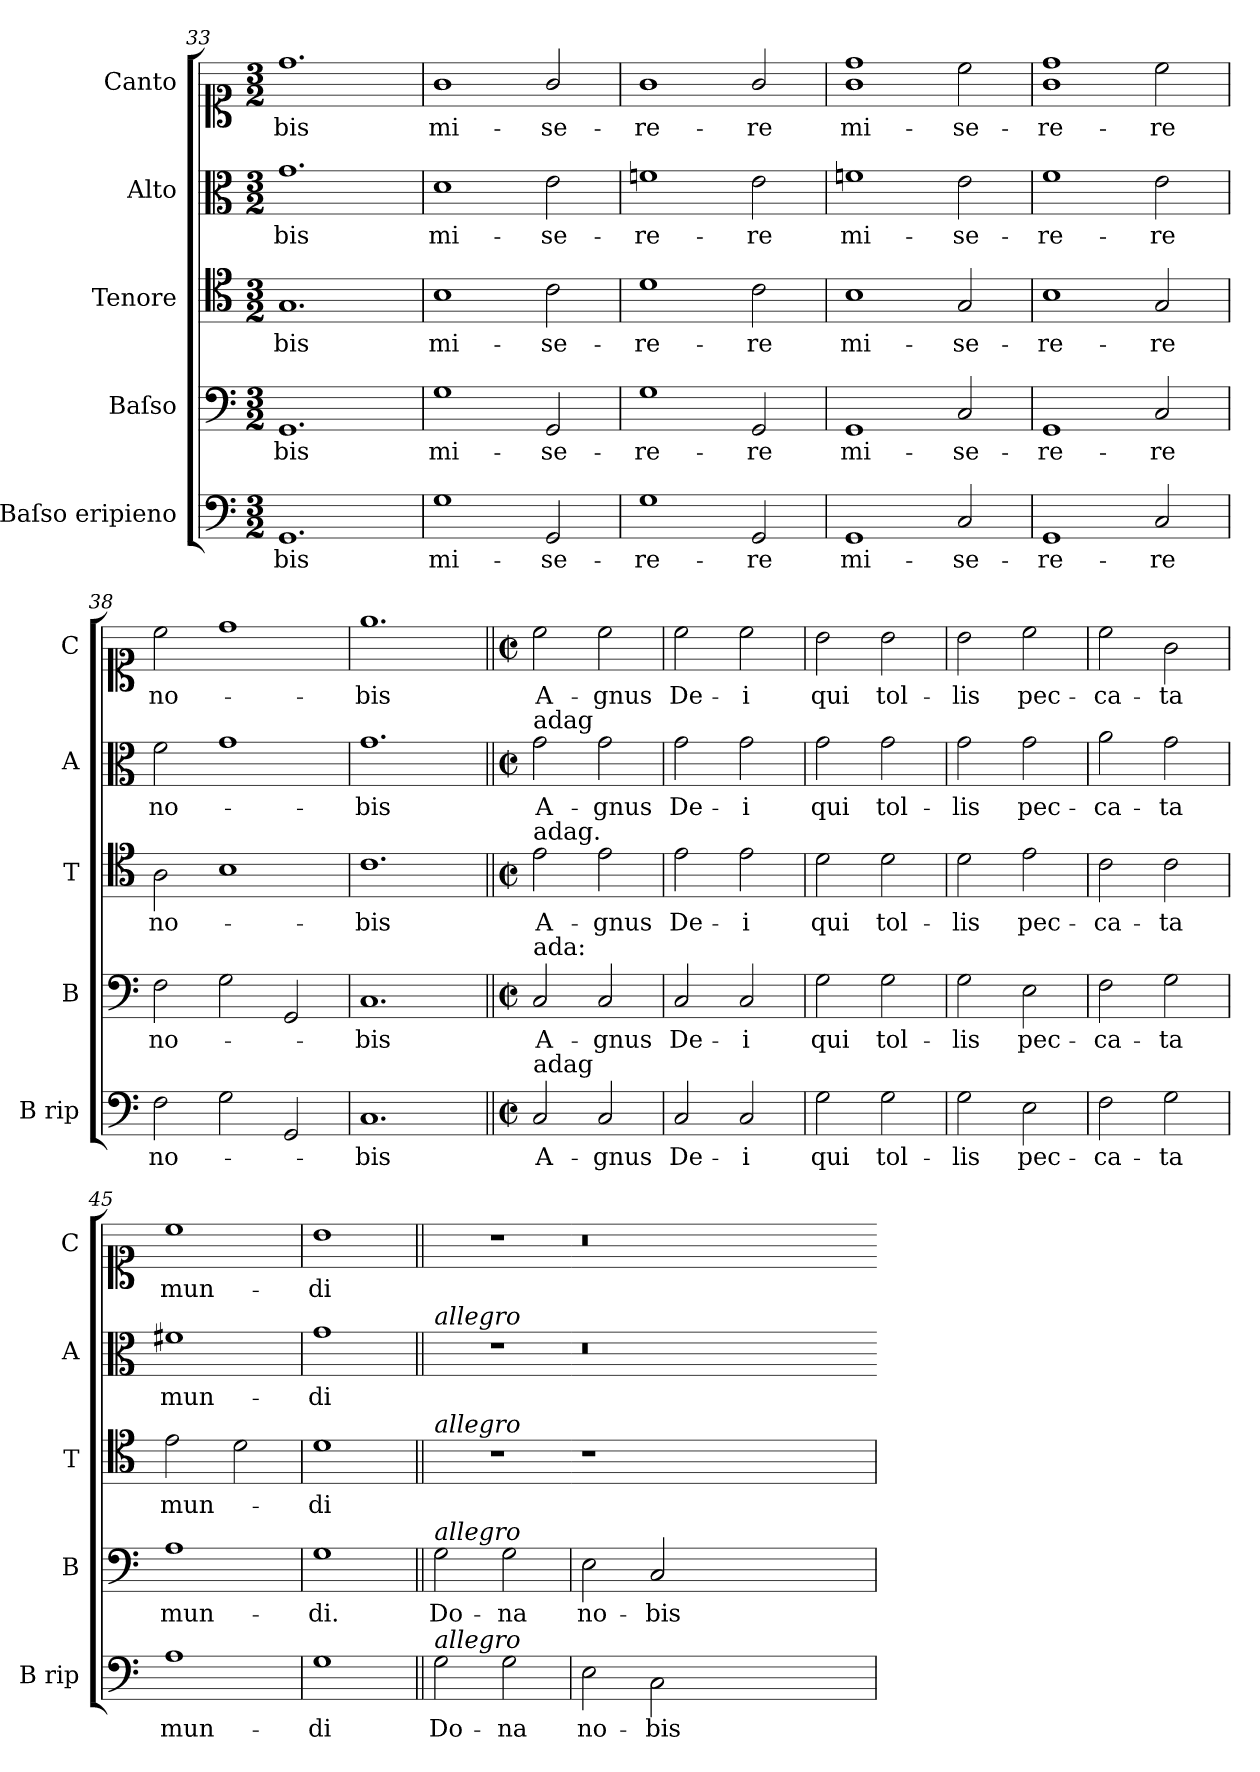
**kern	**text	**kern	**text	**kern	**text	**kern	**text	**kern	**text
*part5	*part5	*part4	*part4	*part3	*part3	*part2	*part2	*part1	*part1
*staff5	*staff5	*staff4	*staff4	*staff3	*staff3	*staff2	*staff2	*staff1	*staff1
*I"Baſso eripieno	*	*I"Baſso	*	*I"Tenore	*	*I"Alto	*	*I"Canto	*
*I'B rip	*	*I'B	*	*I'T	*	*I'A	*	*I'C	*
*clefF4	*	*clefF4	*	*clefC4	*	*clefC3	*	*clefC1	*
*k[]	*	*k[]	*	*k[]	*	*k[]	*	*k[]	*
*M3/2	*	*M3/2	*	*M3/2	*	*M3/2	*	*M3/2	*
=33	=33	=33	=33	=33	=33	=33	=33	=33	=33
1.GG	-bis	1.GG	-bis	1.G	-bis	1.g	-bis	1.dd	-bis
=34	=34	=34	=34	=34	=34	=34	=34	=34	=34
1G	mi-	1G	mi-	1B	mi-	1d	mi-	1g	mi-
2GG/	-se-	2GG/	-se-	2c\	-se-	2e\	-se-	2g/	-se-
=35	=35	=35	=35	=35	=35	=35	=35	=35	=35
1G	-re-	1G	-re-	1d	-re-	1fn	-re-	1g	-re-
2GG/	-re	2GG/	-re	2c\	-re	2e\	-re	2g/	-re
=36	=36	=36	=36	=36	=36	=36	=36	=36	=36
!	!LO:LY:i	!	!LO:LY:i	!	!LO:LY:i	!	!LO:LY:i	!	!LO:LY:i
1GG	mi-	1GG	mi-	1B	mi-	1fn	mi-	1g 1dd	mi-
!	!LO:LY:i	!	!LO:LY:i	!	!LO:LY:i	!	!LO:LY:i	!	!LO:LY:i
2C/	-se-	2C/	-se-	2G/	-se-	2e\	-se-	2cc\	-se-
=37	=37	=37	=37	=37	=37	=37	=37	=37	=37
!	!LO:LY:i	!	!LO:LY:i	!	!LO:LY:i	!	!LO:LY:i	!	!LO:LY:i
1GG	-re-	1GG	-re-	1B	-re-	1f	-re-	1g 1dd	-re-
!	!LO:LY:i	!	!LO:LY:i	!	!LO:LY:i	!	!LO:LY:i	!	!LO:LY:i
2C/	-re	2C/	-re	2G/	-re	2e\	-re	2cc\	-re
=38	=38	=38	=38	=38	=38	=38	=38	=38	=38
2F\	no-	2F\	no-	2A\	no-	2f\	no-	2cc\	no-
2G\	.	2G\	.	1B	.	1g	.	1dd	.
2GG/	.	2GG/	.	.	.	.	.	.	.
=39	=39	=39	=39	=39	=39	=39	=39	=39	=39
1.C	-bis	1.C	-bis	1.c	-bis	1.g	-bis	1.ee	-bis
=40||	=40||	=40||	=40||	=40||	=40||	=40||	=40||	=40||	=40||
*M2/2	*	*M2/2	*	*M2/2	*	*M2/2	*	*M2/2	*
*met(c|)	*	*met(c|)	*	*met(c|)	*	*met(c|)	*	*met(c|)	*
!	!	!	!	!	!	!LO:TX:a:t=adag	!	!	!
!	!	!	!	!LO:TX:a:t=adag.	!	!	!	!	!
!	!	!LO:TX:a:t=ada&colon;	!	!	!	!	!	!	!
!LO:TX:a:t=adag	!	!	!	!	!	!	!	!	!
2C/	A-	2C/	A-	2e\	A-	2g\	A-	2cc\	A-
2C/	-gnus	2C/	-gnus	2e\	-gnus	2g\	-gnus	2cc\	-gnus
=41	=41	=41	=41	=41	=41	=41	=41	=41	=41
2C/	De-	2C/	De-	2e\	De-	2g\	De-	2cc\	De-
2C/	-i	2C/	-i	2e\	-i	2g\	-i	2cc\	-i
=42	=42	=42	=42	=42	=42	=42	=42	=42	=42
2G\	qui	2G\	qui	2d\	qui	2g\	qui	2b\	qui
2G\	tol-	2G\	tol-	2d\	tol-	2g\	tol-	2b\	tol-
=43	=43	=43	=43	=43	=43	=43	=43	=43	=43
2G\	-lis	2G\	-lis	2d\	-lis	2g\	-lis	2b\	-lis
2E\	pec-	2E\	pec-	2e\	pec-	2g\	pec-	2cc\	pec-
=44	=44	=44	=44	=44	=44	=44	=44	=44	=44
2F\	-ca-	2F\	-ca-	2c\	-ca-	2a\	-ca-	2cc\	-ca-
2G\	-ta	2G\	-ta	2c\	-ta	2g\	-ta	2g\	-ta
=45	=45	=45	=45	=45	=45	=45	=45	=45	=45
1A	mun-	1A	mun-	2e\	mun-	1f#X	mun-	1cc	mun-
.	.	.	.	2d\	.	.	.	.	.
=46	=46	=46	=46	=46	=46	=46	=46	=46	=46
1G	-di	1G	-di.	1d	-di	1g	-di	1b	-di
=47||	=47||	=47||	=47||	=47||	=47||	=47||	=47||	=47||	=47||
!	!	!	!	!	!	!LO:TX:a:i:t=allegro	!	!	!
!	!	!	!	!LO:TX:a:i:t=allegro	!	!	!	!	!
!	!	!LO:TX:a:i:t=allegro	!	!	!	!	!	!	!
!LO:TX:a:i:t=allegro	!	!	!	!	!	!	!	!	!
2G\	Do-	2G\	Do-	1r	.	1r	.	1r	.
2G\	-na	2G\	-na	.	.	.	.	.	.
=48	=48-	=48	=48-	=48	=48-	=48-	=48-	=48-	=48-
2E\	no-	2E\	no-	1r	.	0.r	.	0.r	.
2C\	-bis	2C/	-bis	.	.	.	.	.	.
0ryy	.	0ryy	.	0ryy	.	.	.	.	.
=	=-	=	=-	=	=-	=-	=-	=-	=-
*-	*-	*-	*-	*-	*-	*-	*-	*-	*-
